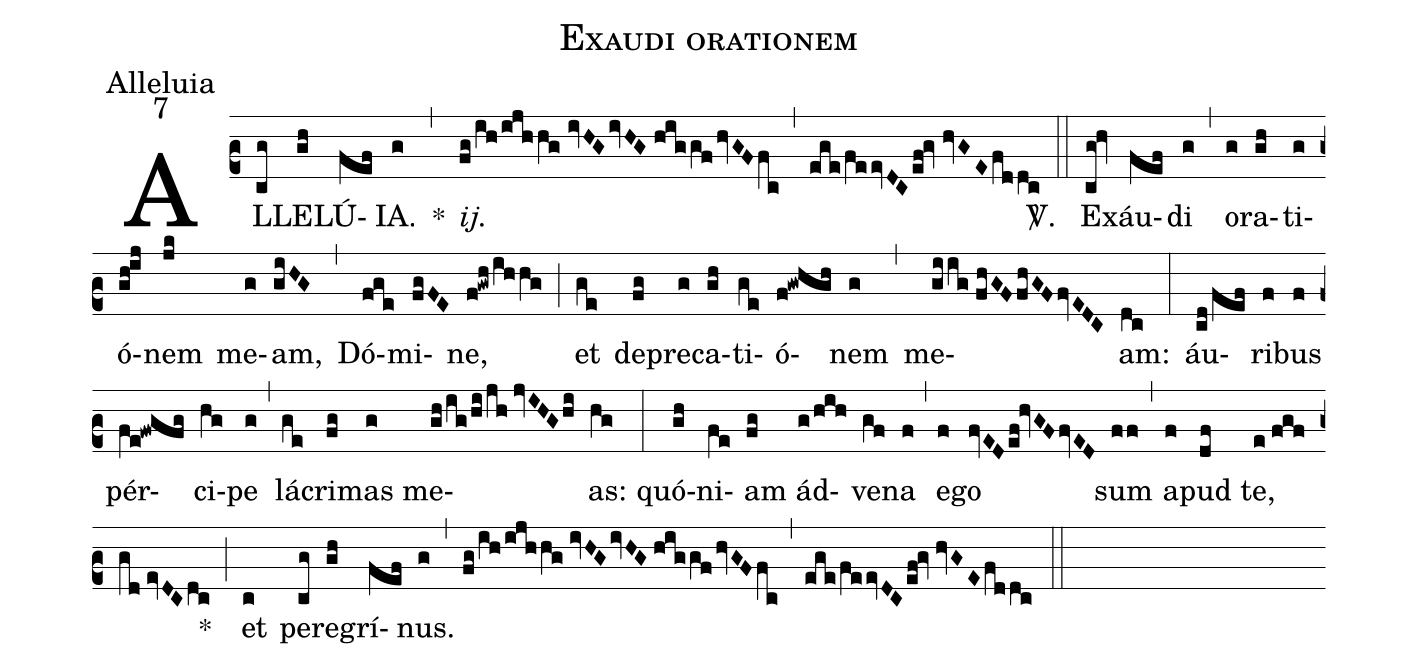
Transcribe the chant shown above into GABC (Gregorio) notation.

name:Exaudi orationem;
office-part:Alleluia;
mode:7;
%%
(c2) AL(cg)LE(gh)LÚ(fef)IA.(g) *(,) <i>ij.</i>(fg/ih/ijhhg//ivHGivHG//higgf/hvGFfc) (,) (ege/feevDCef!gv//hvGE/fddc) <sp>V/</sp>.(::) Ex(cg!hv)áu(fef)di(g) (,) o(g)ra(gh)ti(g)ó(gh!ij)nem(jk) me(g)am,(giHG) (,) Dó(fge)mi(fgFE)ne,(f!gwh/ihhg) (;) et(ge) de(fg)pre(g)ca(gh)ti(ge)ó(f!gwhgh)nem(g) (,) me(giig//fhGFfhGFfvEDC)am:(dc) (:) áu(cd/fef)ri(f)bus(f) pér(fe!fwgfg)ci(hg)pe(g) (,) lá(ge)cri(fg)mas(g) me(gh/ig/hi/jh//jvIHG/hi)as:(hg) (:) quó(gh)ni(fe)am(fg) ád(g/hih)ve(gf)na(f) (,) e(f)go(fvEDef!hvGFfvED) sum(ff) (,) a(f)pud(df) te,(e//fgf/gd//evDCdc) *(;) et(c) pe(cg)re(gh)grí(fef)nus.(g) (,) (fg/ih/ijhhg//ivHGivHG//higgf/hvGFfc) (,) (ege/feevDCef!gv//hvGEfddc) (::)
